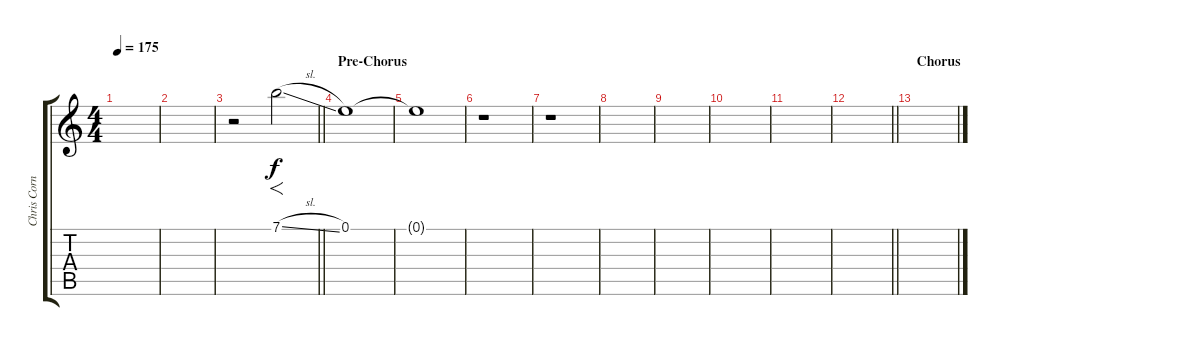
\track ("Chris Cornell-Guitar" "Chris Corn") {instrument distortionguitar}
\staff {score tabs}
\tuning (E4 B3 G3 D3 A2 E2) {hide}
\ts (4 4)
\tempo 175
\clef g2
\ks c
|
|
\barLineRight lightlight
r.2 7.1{sl}.2{f} |
\section ("" "Pre-Chorus")
0.1.1 |
0.1{t}.1 |
r.1 |
r.1 |
|
|
|
|
\barLineRight lightlight
|
\section ("" "Chorus")
